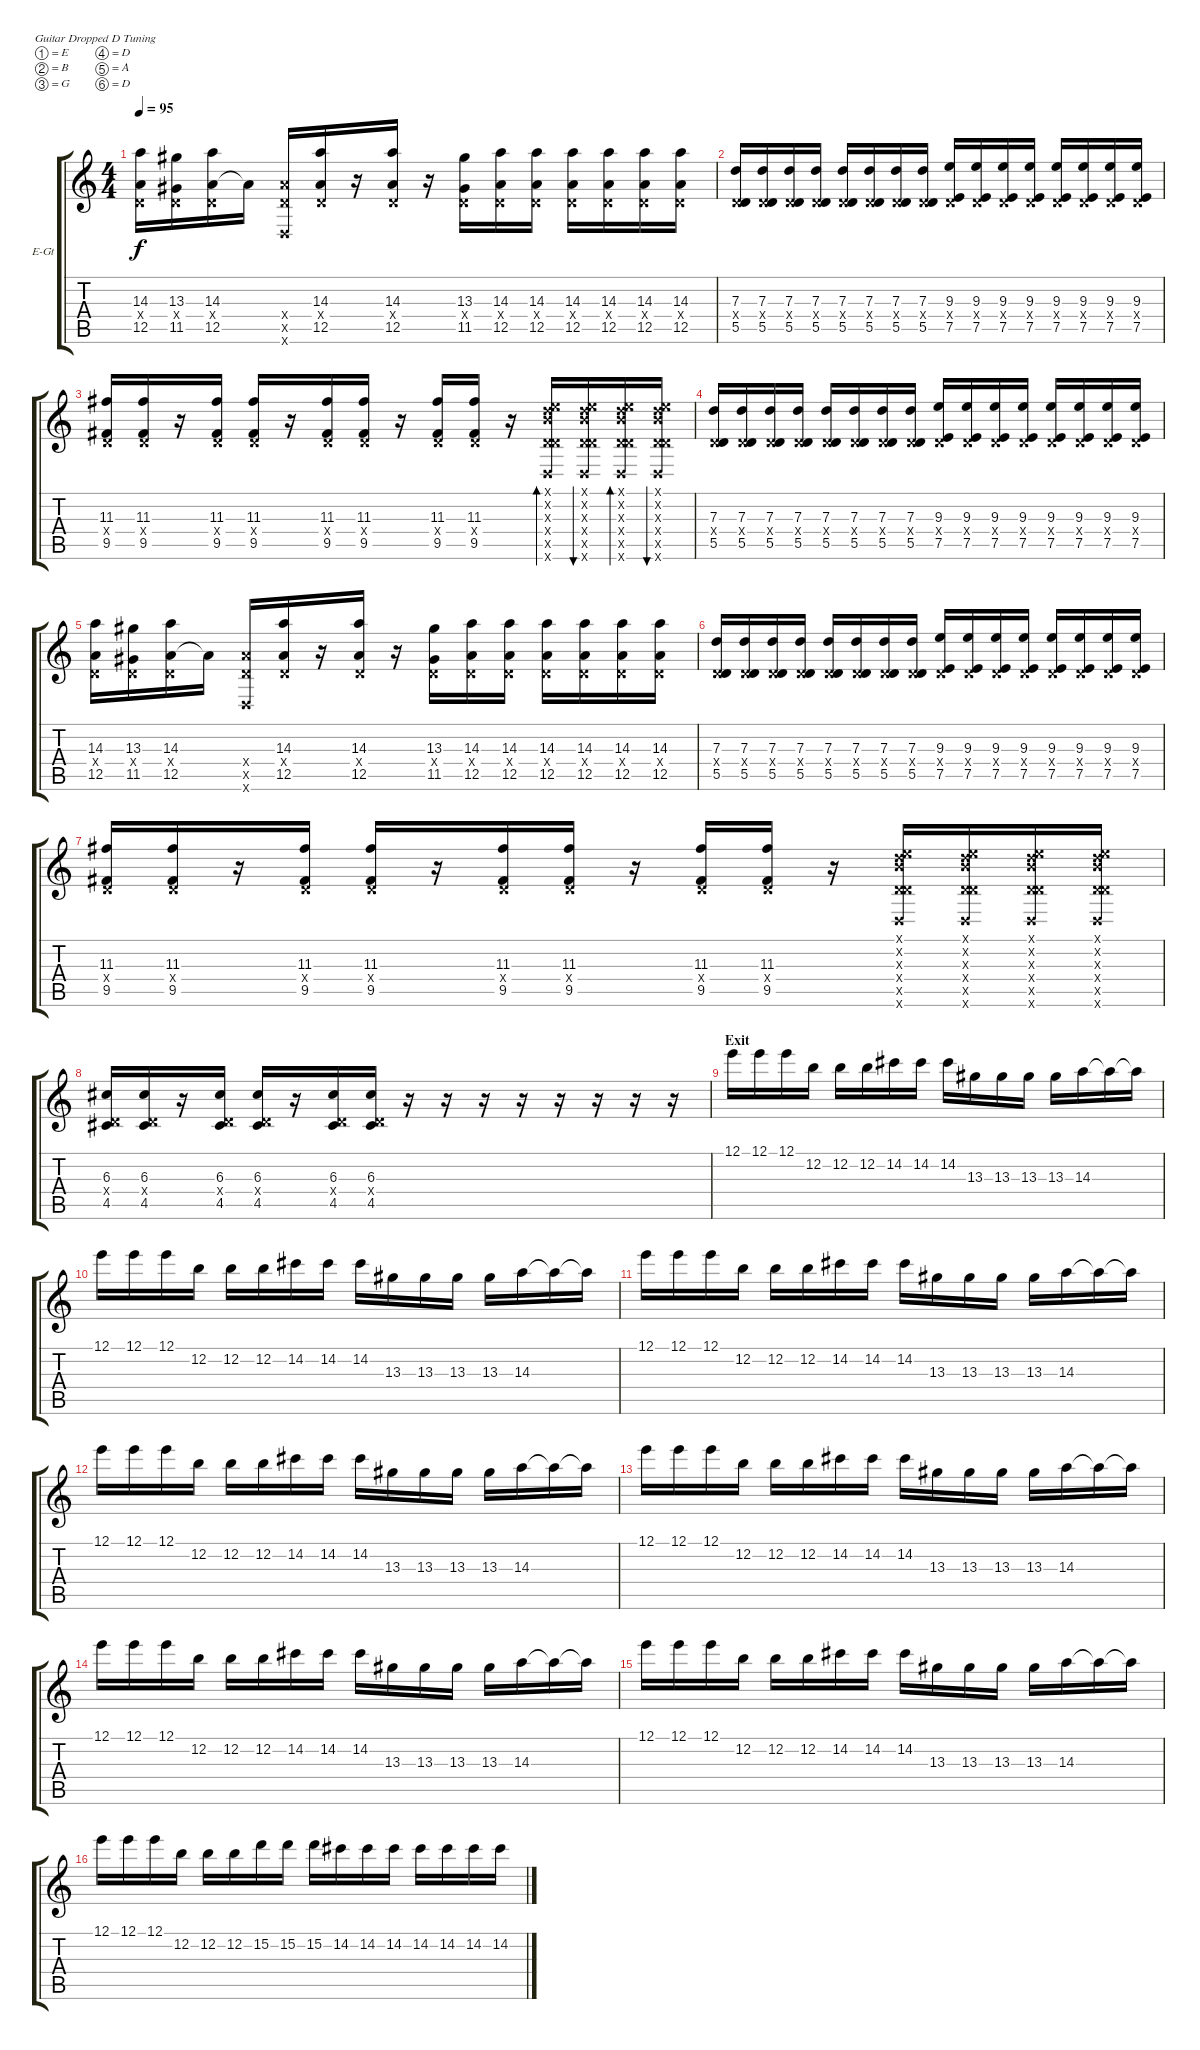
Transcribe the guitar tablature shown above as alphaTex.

\bracketExtendMode groupsimilarinstruments
\firstSystemTrackNameOrientation horizontal
\otherSystemsTrackNameOrientation horizontal
\track ("Extra" "E-Gt") {instrument distortionguitar}
\staff {score tabs}
\tuning (E4 B3 G3 D3 A2 D2)
\ts (4 4)
\tempo 95
\clef g2
\ks c
(12.5 14.3 0.4{x}).16{dy f} (11.5 13.3 0.4{x}).16 (12.5 14.3 0.4{x}).16 12.5{t}.16 (12.5{x} 0.4{x} 0.6{x}).16 (12.5 14.3 0.4{x}).16 r.16 (12.5 14.3 0.4{x}).16 r.16 (11.5 13.3 0.4{x}).16 (12.5 14.3 0.4{x}).16 (12.5 14.3 0.4{x}).16 (12.5 14.3 0.4{x}).16 (12.5 14.3 0.4{x}).16 (12.5 14.3 0.4{x}).16 (12.5 14.3 0.4{x}).16 |
(7.3 0.4{x} 5.5).16 (7.3 0.4{x} 5.5).16 (7.3 0.4{x} 5.5).16 (7.3 0.4{x} 5.5).16 (7.3 0.4{x} 5.5).16 (7.3 0.4{x} 5.5).16 (7.3 0.4{x} 5.5).16 (7.3 0.4{x} 5.5).16 (9.3 0.4{x} 7.5).16 (9.3 0.4{x} 7.5).16 (9.3 0.4{x} 7.5).16 (9.3 0.4{x} 7.5).16 (9.3 0.4{x} 7.5).16 (9.3 0.4{x} 7.5).16 (9.3 0.4{x} 7.5).16 (9.3 0.4{x} 7.5).16 |
(11.3 0.4{x} 9.5).16 (11.3 0.4{x} 9.5).16 r.16 (11.3 0.4{x} 9.5).16 (11.3 0.4{x} 9.5).16 r.16 (11.3 0.4{x} 9.5).16 (11.3 0.4{x} 9.5).16 r.16 (11.3 0.4{x} 9.5).16 (11.3 0.4{x} 9.5).16 r.16 (0.1{x} 0.2{x} 7.3{x} 0.4{x} 5.5{x} 0.6{x}).16{bd 30} (0.1{x} 0.2{x} 7.3{x} 0.4{x} 5.5{x} 0.6{x}).16{bu 30} (0.1{x} 0.2{x} 7.3{x} 0.4{x} 5.5{x} 0.6{x}).16{bd 30} (0.1{x} 0.2{x} 7.3{x} 0.4{x} 5.5{x} 0.6{x}).16{bu 30} |
(7.3 0.4{x} 5.5).16 (7.3 0.4{x} 5.5).16 (7.3 0.4{x} 5.5).16 (7.3 0.4{x} 5.5).16 (7.3 0.4{x} 5.5).16 (7.3 0.4{x} 5.5).16 (7.3 0.4{x} 5.5).16 (7.3 0.4{x} 5.5).16 (9.3 0.4{x} 7.5).16 (9.3 0.4{x} 7.5).16 (9.3 0.4{x} 7.5).16 (9.3 0.4{x} 7.5).16 (9.3 0.4{x} 7.5).16 (9.3 0.4{x} 7.5).16 (9.3 0.4{x} 7.5).16 (9.3 0.4{x} 7.5).16 |
(12.5 14.3 0.4{x}).16 (11.5 13.3 0.4{x}).16 (12.5 14.3 0.4{x}).16 12.5{t}.16 (12.5{x} 0.4{x} 0.6{x}).16 (12.5 14.3 0.4{x}).16 r.16 (12.5 14.3 0.4{x}).16 r.16 (11.5 13.3 0.4{x}).16 (12.5 14.3 0.4{x}).16 (12.5 14.3 0.4{x}).16 (12.5 14.3 0.4{x}).16 (12.5 14.3 0.4{x}).16 (12.5 14.3 0.4{x}).16 (12.5 14.3 0.4{x}).16 |
(7.3 0.4{x} 5.5).16 (7.3 0.4{x} 5.5).16 (7.3 0.4{x} 5.5).16 (7.3 0.4{x} 5.5).16 (7.3 0.4{x} 5.5).16 (7.3 0.4{x} 5.5).16 (7.3 0.4{x} 5.5).16 (7.3 0.4{x} 5.5).16 (9.3 0.4{x} 7.5).16 (9.3 0.4{x} 7.5).16 (9.3 0.4{x} 7.5).16 (9.3 0.4{x} 7.5).16 (9.3 0.4{x} 7.5).16 (9.3 0.4{x} 7.5).16 (9.3 0.4{x} 7.5).16 (9.3 0.4{x} 7.5).16 |
(11.3 0.4{x} 9.5).16 (11.3 0.4{x} 9.5).16 r.16 (11.3 0.4{x} 9.5).16 (11.3 0.4{x} 9.5).16 r.16 (11.3 0.4{x} 9.5).16 (11.3 0.4{x} 9.5).16 r.16 (11.3 0.4{x} 9.5).16 (11.3 0.4{x} 9.5).16 r.16 (0.1{x} 0.2{x} 7.3{x} 0.4{x} 5.5{x} 0.6{x}).16 (0.1{x} 0.2{x} 7.3{x} 0.4{x} 5.5{x} 0.6{x}).16 (0.1{x} 0.2{x} 7.3{x} 0.4{x} 5.5{x} 0.6{x}).16 (0.1{x} 0.2{x} 7.3{x} 0.4{x} 5.5{x} 0.6{x}).16 |
(6.3 0.4{x} 4.5).16 (6.3 0.4{x} 4.5).16 r.16 (6.3 0.4{x} 4.5).16 (6.3 0.4{x} 4.5).16 r.16 (6.3 0.4{x} 4.5).16 (6.3 0.4{x} 4.5).16 r.16 r.16 r.16 r.16 r.16 r.16 r.16 r.16 |
\section ("" "Exit")
12.1.16 12.1.16 12.1.16 12.2.16 12.2.16 12.2.16 14.2.16 14.2.16 14.2.16 13.3.16 13.3.16 13.3.16 13.3.16 14.3.16 14.3{t}.16 14.3{t}.16 |
12.1.16 12.1.16 12.1.16 12.2.16 12.2.16 12.2.16 14.2.16 14.2.16 14.2.16 13.3.16 13.3.16 13.3.16 13.3.16 14.3.16 14.3{t}.16 14.3{t}.16 |
12.1.16 12.1.16 12.1.16 12.2.16 12.2.16 12.2.16 14.2.16 14.2.16 14.2.16 13.3.16 13.3.16 13.3.16 13.3.16 14.3.16 14.3{t}.16 14.3{t}.16 |
12.1.16 12.1.16 12.1.16 12.2.16 12.2.16 12.2.16 14.2.16 14.2.16 14.2.16 13.3.16 13.3.16 13.3.16 13.3.16 14.3.16 14.3{t}.16 14.3{t}.16 |
12.1.16 12.1.16 12.1.16 12.2.16 12.2.16 12.2.16 14.2.16 14.2.16 14.2.16 13.3.16 13.3.16 13.3.16 13.3.16 14.3.16 14.3{t}.16 14.3{t}.16 |
12.1.16 12.1.16 12.1.16 12.2.16 12.2.16 12.2.16 14.2.16 14.2.16 14.2.16 13.3.16 13.3.16 13.3.16 13.3.16 14.3.16 14.3{t}.16 14.3{t}.16 |
12.1.16 12.1.16 12.1.16 12.2.16 12.2.16 12.2.16 14.2.16 14.2.16 14.2.16 13.3.16 13.3.16 13.3.16 13.3.16 14.3.16 14.3{t}.16 14.3{t}.16 |
12.1.16 12.1.16 12.1.16 12.2.16 12.2.16 12.2.16 15.2.16 15.2.16 15.2.16 14.2.16 14.2.16 14.2.16 14.2.16 14.2.16 14.2.16 14.2.16
